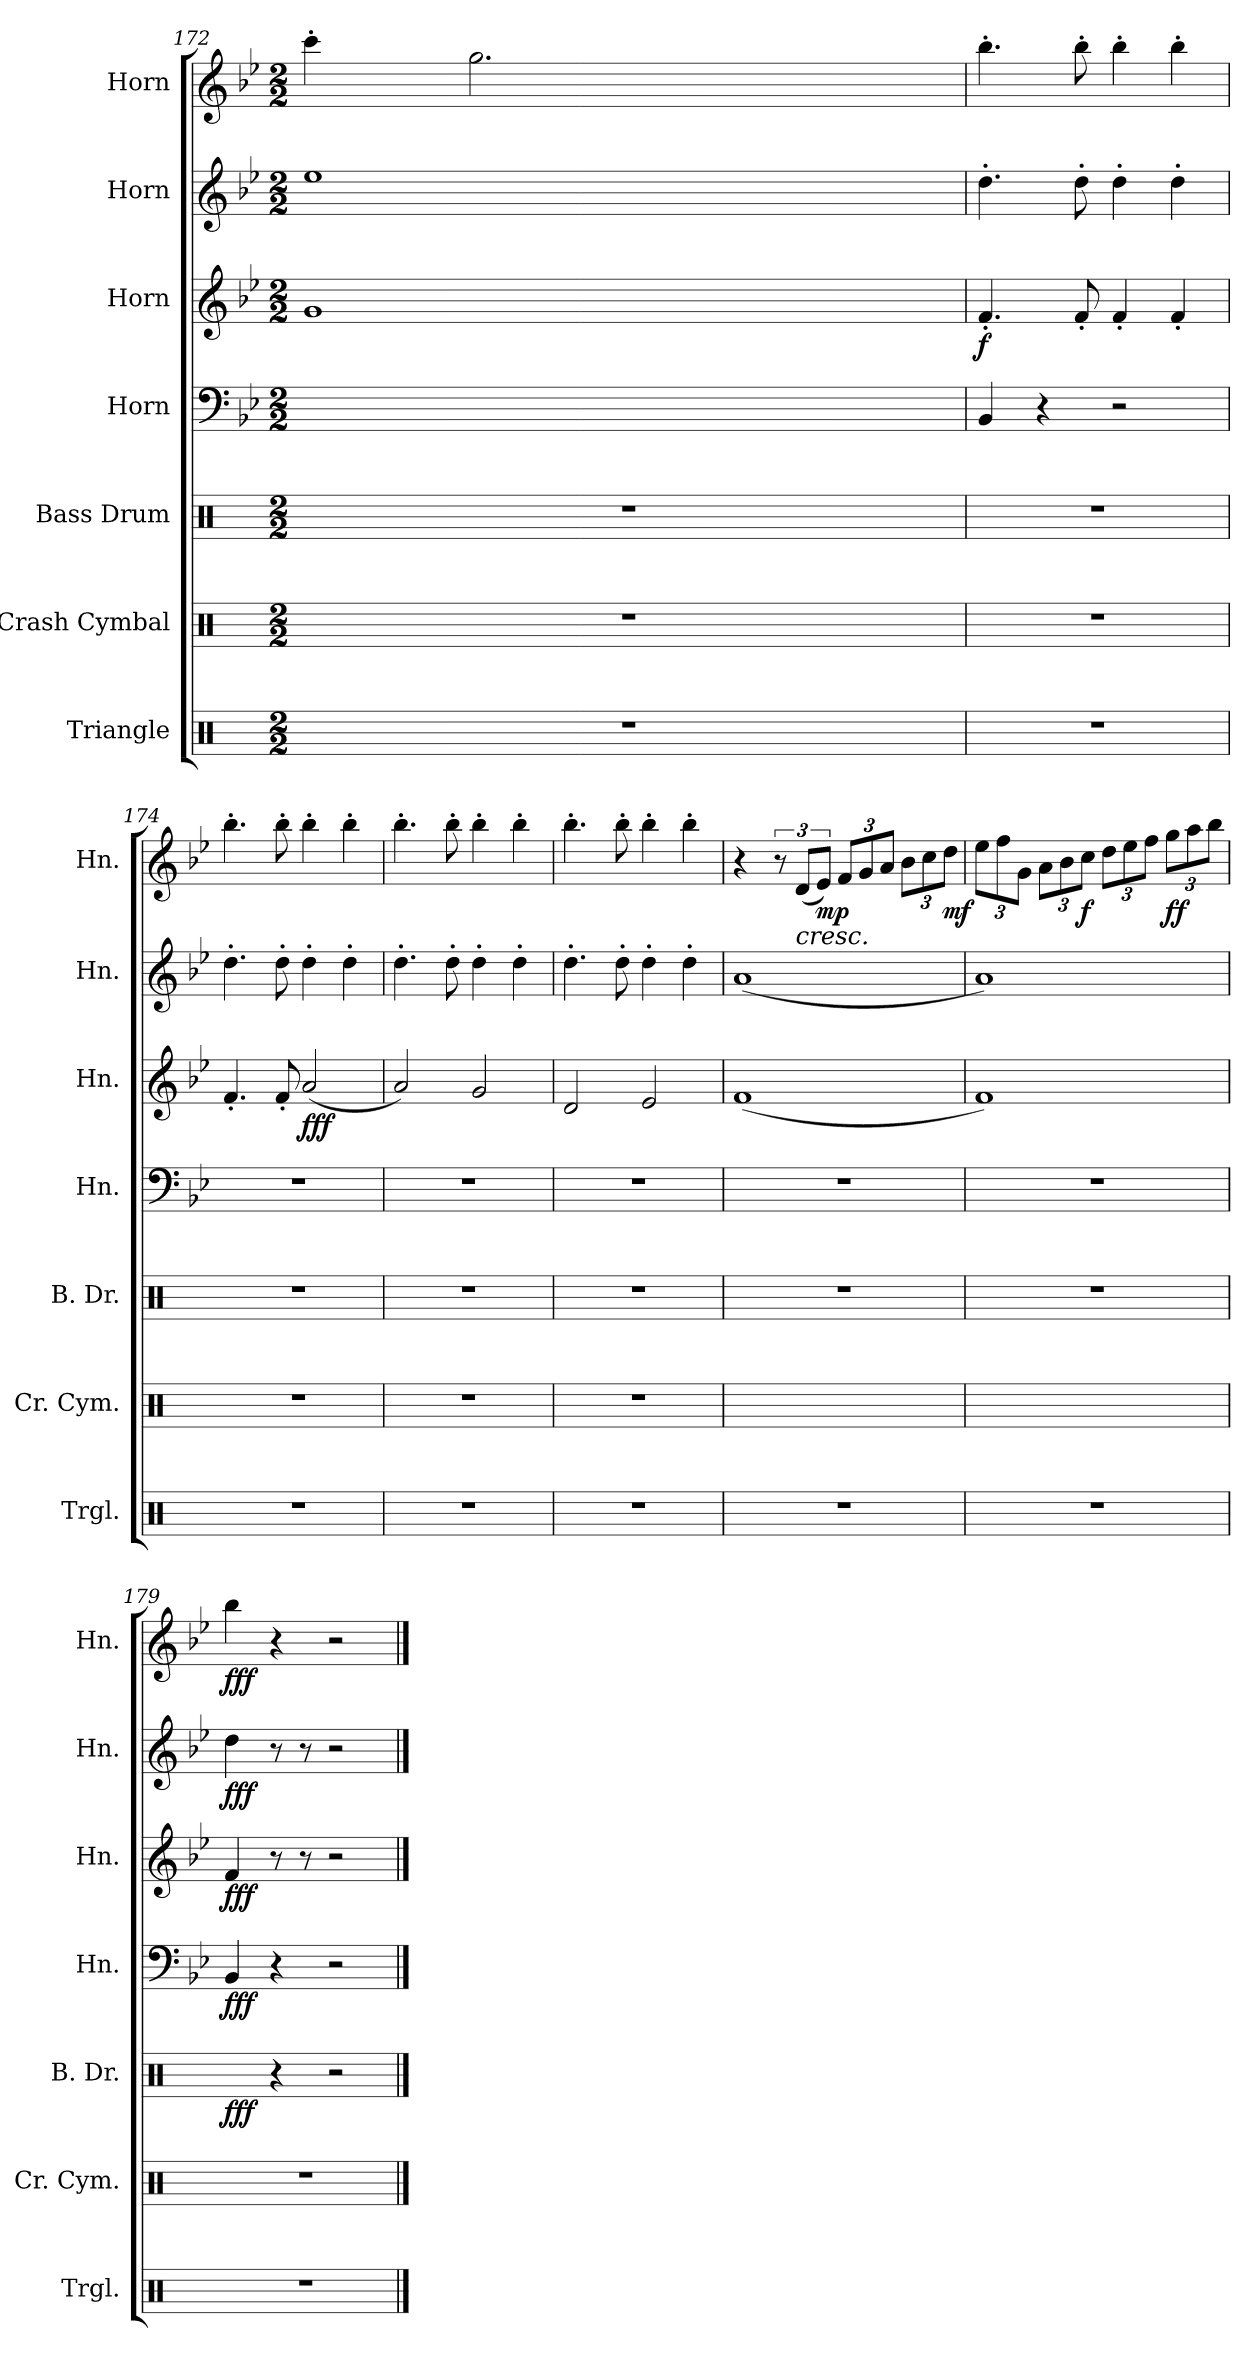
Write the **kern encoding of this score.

**kern	**kern	**kern	**dynam	**kern	**dynam	**kern	**dynam	**kern	**dynam	**kern	**dynam
*part7	*part6	*part5	*part5	*part4	*part4	*part3	*part3	*part2	*part2	*part1	*part1
*staff7	*staff6	*staff5	*staff5	*staff4	*staff4	*staff3	*staff3	*staff2	*staff2	*staff1	*staff1
*I"Triangle	*I"Crash Cymbal	*I"Bass Drum	*	*I"Horn	*	*I"Horn	*	*I"Horn	*	*I"Horn	*
*I'Trgl.	*I'Cr. Cym.	*I'B. Dr.	*	*I'Hn.	*	*I'Hn.	*	*I'Hn.	*	*I'Hn.	*
!!LO:PB:g=z
*clefX	*clefX	*clefX	*	*clefF4	*	*clefG2	*	*clefG2	*	*clefG2	*
*	*	*	*	*ITrd4c7	*	*ITrd4c7	*	*ITrd4c7	*	*ITrd4c7	*
*k[]	*k[]	*k[]	*	*k[b-e-a-]	*	*k[b-e-a-]	*	*k[b-e-a-]	*	*k[b-e-a-]	*
*C:	*C:	*C:	*	*E-:	*	*E-:	*	*E-:	*	*E-:	*
*M2/2	*M2/2	*M2/2	*	*M2/2	*	*M2/2	*	*M2/2	*	*M2/2	*
=172	=172	=172	=172	=172	=172	=172	=172	=172	=172	=172	=172
1r	1r	1r	.	32c\LLLyy	.	1c	.	1a-	.	4ff'\	.
.	.	.	.	32d\yy	.	.	.	.	.	.	.
.	.	.	.	32c\yy	.	.	.	.	.	.	.
.	.	.	.	32d\yy	.	.	.	.	.	.	.
.	.	.	.	32c\yy	.	.	.	.	.	.	.
.	.	.	.	32d\yy	.	.	.	.	.	.	.
.	.	.	.	32c\yy	.	.	.	.	.	.	.
.	.	.	.	32d\yy	.	.	.	.	.	.	.
.	.	.	.	32c\yy	.	.	.	.	.	2.cc\	.
.	.	.	.	32d\yy	.	.	.	.	.	.	.
.	.	.	.	32c\yy	.	.	.	.	.	.	.
.	.	.	.	32d\yy	.	.	.	.	.	.	.
.	.	.	.	32c\yy	.	.	.	.	.	.	.
.	.	.	.	32d\yy	.	.	.	.	.	.	.
.	.	.	.	32c\yy	.	.	.	.	.	.	.
.	.	.	.	32d\JJJyy	.	.	.	.	.	.	.
.	.	.	.	32c\LLLyy	.	.	.	.	.	.	.
.	.	.	.	32d\yy	.	.	.	.	.	.	.
.	.	.	.	32c\yy	.	.	.	.	.	.	.
.	.	.	.	32d\yy	.	.	.	.	.	.	.
.	.	.	.	32c\yy	.	.	.	.	.	.	.
.	.	.	.	32d\yy	.	.	.	.	.	.	.
.	.	.	.	32c\yy	.	.	.	.	.	.	.
.	.	.	.	32d\yy	.	.	.	.	.	.	.
.	.	.	.	32c\yy	.	.	.	.	.	.	.
.	.	.	.	32d\yy	.	.	.	.	.	.	.
.	.	.	.	32c\yy	.	.	.	.	.	.	.
.	.	.	.	32d\yy	.	.	.	.	.	.	.
.	.	.	.	32c\yy	.	.	.	.	.	.	.
.	.	.	.	32d\yy	.	.	.	.	.	.	.
.	.	.	.	32c\yy	.	.	.	.	.	.	.
.	.	.	.	32d\JJJyy	.	.	.	.	.	.	.
!!LO:PB:g=z
=173	=173	=173	=173	=173	=173	=173	=173	=173	=173	=173	=173
!	!	!	!	!	!	!	!LO:DY:b	!	!	!	!
1r	1r	1r	.	4EE-/	.	4.B-'/	f	4.g'\	.	4.ee-'\	.
.	.	.	.	4r	.	.	.	.	.	.	.
.	.	.	.	.	.	8B-'/	.	8g'\	.	8ee-'\	.
.	.	.	.	2r	.	4B-'/	.	4g'\	.	4ee-'\	.
.	.	.	.	.	.	4B-'/	.	4g'\	.	4ee-'\	.
!!LO:PB:g=z
=174	=174	=174	=174	=174	=174	=174	=174	=174	=174	=174	=174
1r	1r	1r	.	1r	.	4.B-'/	.	4.g'\	.	4.ee-'\	.
.	.	.	.	.	.	8B-'/	.	8g'\	.	8ee-'\	.
!	!	!	!	!	!	!	!LO:DY:b	!	!	!	!
.	.	.	.	.	.	(2d/	fff	4g'\	.	4ee-'\	.
.	.	.	.	.	.	.	.	4g'\	.	4ee-'\	.
=175	=175	=175	=175	=175	=175	=175	=175	=175	=175	=175	=175
1r	1r	1r	.	1r	.	2d/)	.	4.g'\	.	4.ee-'\	.
.	.	.	.	.	.	.	.	8g'\	.	8ee-'\	.
.	.	.	.	.	.	2c/	.	4g'\	.	4ee-'\	.
.	.	.	.	.	.	.	.	4g'\	.	4ee-'\	.
=176	=176	=176	=176	=176	=176	=176	=176	=176	=176	=176	=176
1r	1r	1r	.	1r	.	2G/	.	4.g'\	.	4.ee-'\	.
.	.	.	.	.	.	.	.	8g'\	.	8ee-'\	.
.	.	.	.	.	.	2A-/	.	4g'\	.	4ee-'\	.
.	.	.	.	.	.	.	.	4g'\	.	4ee-'\	.
=177	=177	=177	=177	=177	=177	=177	=177	=177	=177	=177	=177
1r	(1R	1r	.	1r	.	(1B-	.	(1d	.	4r	.
.	.	.	.	.	.	.	.	.	.	12r	.
!	!	!	!	!	!	!	!	!	!	!	!LO:HP:b
.	.	.	.	.	.	.	.	.	.	(12G/L	<
!	!	!	!	!	!	!	!	!	!	!	!LO:DY:b
.	.	.	.	.	.	.	.	.	.	12A-/J)	mp
*	*	*	*	*	*	*	*	*	*	*Xbrackettup	*
.	.	.	.	.	.	.	.	.	.	12B-/L	.
.	.	.	.	.	.	.	.	.	.	12c/	.
.	.	.	.	.	.	.	.	.	.	12d/J	.
.	.	.	.	.	.	.	.	.	.	12e-\L	.
.	.	.	.	.	.	.	.	.	.	12f\	.
!	!	!	!	!	!	!	!	!	!	!	!LO:DY:b
.	.	.	.	.	.	.	.	.	.	12g\J	mf
.	.	.	.	.	.	.	.	.	.	.	[
=178	=178	=178	=178	=178	=178	=178	=178	=178	=178	=178	=178
1r	1R)	1r	.	1r	.	1B-)	.	1d)	.	12a-\L	.
.	.	.	.	.	.	.	.	.	.	12b-\	.
.	.	.	.	.	.	.	.	.	.	12c\J	.
.	.	.	.	.	.	.	.	.	.	12d\L	.
.	.	.	.	.	.	.	.	.	.	12e-\	.
!	!	!	!	!	!	!	!	!	!	!	!LO:DY:b
.	.	.	.	.	.	.	.	.	.	12f\J	f
.	.	.	.	.	.	.	.	.	.	12g\L	.
.	.	.	.	.	.	.	.	.	.	12a-\	.
.	.	.	.	.	.	.	.	.	.	12b-\J	.
!	!	!	!	!	!	!	!	!	!	!	!LO:DY:b
.	.	.	.	.	.	.	.	.	.	12cc\L	ff
.	.	.	.	.	.	.	.	.	.	12dd\	.
.	.	.	.	.	.	.	.	.	.	12ee-\J	.
!!LO:PB:g=z
=179	=179	=179	=179	=179	=179	=179	=179	=179	=179	=179	=179
!	!	!	!LO:DY:b	!	!LO:DY:b	!	!LO:DY:b	!	!LO:DY:b	!	!LO:DY:b
1r	1r	4R\	fff	4EE-/	fff	4B-/	fff	4g\	fff	4ee-\	fff
.	.	4r	.	4r	.	8r	.	8r	.	4r	.
.	.	.	.	.	.	8r	.	8r	.	.	.
.	.	2r	.	2r	.	2r	.	2r	.	2r	.
==	==	==	==	==	==	==	==	==	==	==	==
*-	*-	*-	*-	*-	*-	*-	*-	*-	*-	*-	*-
